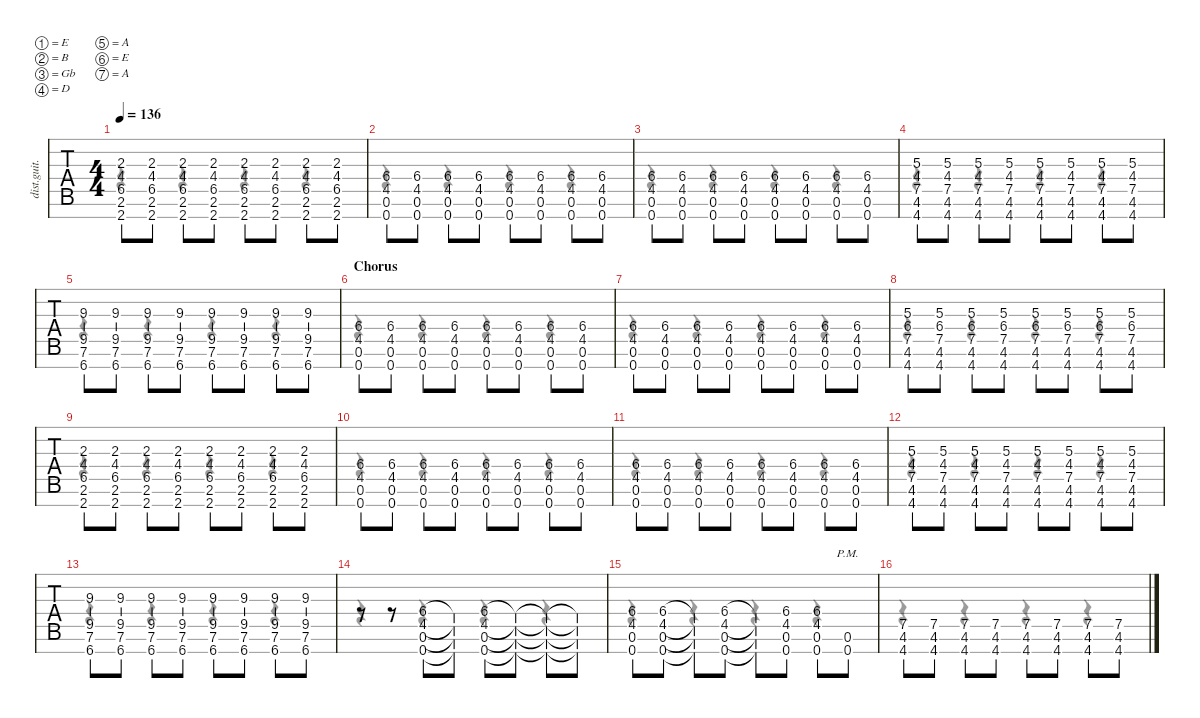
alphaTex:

\defaultSystemsLayout 4
\hideDynamics
\bracketExtendMode nobrackets
\track ("Rhythm Guitar 1" "dist.guit.") {instrument distortionguitar}
\staff {tabs}
\tuning (E4 B3 Gb3 D3 A2 E2 A1)
\voice
\ts (4 4)
\tempo 136
\clef g2
\ks c
(2.3{acc #} 4.4{acc #} 6.5{acc #} 2.6{acc #} 2.7).8{dy f beam Up} (2.3{acc #} 4.4{acc #} 6.5{acc #} 2.6{acc #} 2.7).8{beam Up} (2.3{acc #} 4.4{acc #} 6.5{acc #} 2.6{acc #} 2.7).8{beam Up} (2.3{acc #} 4.4{acc #} 6.5{acc #} 2.6{acc #} 2.7).8{beam Up} (2.3{acc #} 4.4{acc #} 6.5{acc #} 2.6{acc #} 2.7).8{beam Up} (2.3{acc #} 4.4{acc #} 6.5{acc #} 2.6{acc #} 2.7).8{beam Up} (2.3{acc #} 4.4{acc #} 6.5{acc #} 2.6{acc #} 2.7).8{beam Up} (2.3{acc #} 4.4{acc #} 6.5{acc #} 2.6{acc #} 2.7).8{beam Up} |
(6.4{acc #} 4.5{acc #} 0.6 0.7).8{beam Up} (6.4{acc #} 4.5{acc #} 0.6 0.7).8{beam Up} (6.4{acc #} 4.5{acc #} 0.6 0.7).8{beam Up} (6.4{acc #} 4.5{acc #} 0.6 0.7).8{beam Up} (6.4{acc #} 4.5{acc #} 0.6 0.7).8{beam Up} (6.4{acc #} 4.5{acc #} 0.6 0.7).8{beam Up} (6.4{acc #} 4.5{acc #} 0.6 0.7).8{beam Up} (6.4{acc #} 4.5{acc #} 0.6 0.7).8{beam Up} |
(6.4{acc #} 4.5{acc #} 0.6 0.7).8{beam Up} (6.4{acc #} 4.5{acc #} 0.6 0.7).8{beam Up} (6.4{acc #} 4.5{acc #} 0.6 0.7).8{beam Up} (6.4{acc #} 4.5{acc #} 0.6 0.7).8{beam Up} (6.4{acc #} 4.5{acc #} 0.6 0.7).8{beam Up} (6.4{acc #} 4.5{acc #} 0.6 0.7).8{beam Up} (6.4{acc #} 4.5{acc #} 0.6 0.7).8{beam Up} (6.4{acc #} 4.5{acc #} 0.6 0.7).8{beam Up} |
(5.3 4.4{acc #} 7.5 4.6{acc #} 4.7{acc #}).8{beam Up} (5.3 4.4{acc #} 7.5 4.6{acc #} 4.7{acc #}).8{beam Up} (5.3 4.4{acc #} 7.5 4.6{acc #} 4.7{acc #}).8{beam Up} (5.3 4.4{acc #} 7.5 4.6{acc #} 4.7{acc #}).8{beam Up} (5.3 4.4{acc #} 7.5 4.6{acc #} 4.7{acc #}).8{beam Up} (5.3 4.4{acc #} 7.5 4.6{acc #} 4.7{acc #}).8{beam Up} (5.3 4.4{acc #} 7.5 4.6{acc #} 4.7{acc #}).8{beam Up} (5.3 4.4{acc #} 7.5 4.6{acc #} 4.7{acc #}).8{beam Up} |
(9.3{acc #} 9.5{acc #} 7.6 6.7{acc #}).8{beam Up} (9.3{acc #} 9.5{acc #} 7.6 6.7{acc #}).8{beam Up} (9.3{acc #} 9.5{acc #} 7.6 6.7{acc #}).8{beam Up} (9.3{acc #} 9.5{acc #} 7.6 6.7{acc #}).8{beam Up} (9.3{acc #} 9.5{acc #} 7.6 6.7{acc #}).8{beam Up} (9.3{acc #} 9.5{acc #} 7.6 6.7{acc #}).8{beam Up} (9.3{acc #} 9.5{acc #} 7.6 6.7{acc #}).8{beam Up} (9.3{acc #} 9.5{acc #} 7.6 6.7{acc #}).8{beam Up} |
\section ("" "Chorus")
(6.4{acc #} 4.5{acc #} 0.6 0.7).8{beam Up} (6.4{acc #} 4.5{acc #} 0.6 0.7).8{beam Up} (6.4{acc #} 4.5{acc #} 0.6 0.7).8{beam Up} (6.4{acc #} 4.5{acc #} 0.6 0.7).8{beam Up} (6.4{acc #} 4.5{acc #} 0.6 0.7).8{beam Up} (6.4{acc #} 4.5{acc #} 0.6 0.7).8{beam Up} (6.4{acc #} 4.5{acc #} 0.6 0.7).8{beam Up} (6.4{acc #} 4.5{acc #} 0.6 0.7).8{beam Up} |
(6.4{acc #} 4.5{acc #} 0.6 0.7).8{beam Up} (6.4{acc #} 4.5{acc #} 0.6 0.7).8{beam Up} (6.4{acc #} 4.5{acc #} 0.6 0.7).8{beam Up} (6.4{acc #} 4.5{acc #} 0.6 0.7).8{beam Up} (6.4{acc #} 4.5{acc #} 0.6 0.7).8{beam Up} (6.4{acc #} 4.5{acc #} 0.6 0.7).8{beam Up} (6.4{acc #} 4.5{acc #} 0.6 0.7).8{beam Up} (6.4{acc #} 4.5{acc #} 0.6 0.7).8{beam Up} |
(5.3 6.4{acc #} 7.5 4.6{acc #} 4.7{acc #}).8{beam Up} (5.3 6.4{acc #} 7.5 4.6{acc #} 4.7{acc #}).8{beam Up} (5.3 6.4{acc #} 7.5 4.6{acc #} 4.7{acc #}).8{beam Up} (5.3 6.4{acc #} 7.5 4.6{acc #} 4.7{acc #}).8{beam Up} (5.3 6.4{acc #} 7.5 4.6{acc #} 4.7{acc #}).8{beam Up} (5.3 6.4{acc #} 7.5 4.6{acc #} 4.7{acc #}).8{beam Up} (5.3 6.4{acc #} 7.5 4.6{acc #} 4.7{acc #}).8{beam Up} (5.3 6.4{acc #} 7.5 4.6{acc #} 4.7{acc #}).8{beam Up} |
(2.3{acc #} 4.4{acc #} 6.5{acc #} 2.6{acc #} 2.7).8{beam Up} (2.3{acc #} 4.4{acc #} 6.5{acc #} 2.6{acc #} 2.7).8{beam Up} (2.3{acc #} 4.4{acc #} 6.5{acc #} 2.6{acc #} 2.7).8{beam Up} (2.3{acc #} 4.4{acc #} 6.5{acc #} 2.6{acc #} 2.7).8{beam Up} (2.3{acc #} 4.4{acc #} 6.5{acc #} 2.6{acc #} 2.7).8{beam Up} (2.3{acc #} 4.4{acc #} 6.5{acc #} 2.6{acc #} 2.7).8{beam Up} (2.3{acc #} 4.4{acc #} 6.5{acc #} 2.6{acc #} 2.7).8{beam Up} (2.3{acc #} 4.4{acc #} 6.5{acc #} 2.6{acc #} 2.7).8{beam Up} |
(6.4{acc #} 4.5{acc #} 0.6 0.7).8{beam Up} (6.4{acc #} 4.5{acc #} 0.6 0.7).8{beam Up} (6.4{acc #} 4.5{acc #} 0.6 0.7).8{beam Up} (6.4{acc #} 4.5{acc #} 0.6 0.7).8{beam Up} (6.4{acc #} 4.5{acc #} 0.6 0.7).8{beam Up} (6.4{acc #} 4.5{acc #} 0.6 0.7).8{beam Up} (6.4{acc #} 4.5{acc #} 0.6 0.7).8{beam Up} (6.4{acc #} 4.5{acc #} 0.6 0.7).8{beam Up} |
(6.4{acc #} 4.5{acc #} 0.6 0.7).8{beam Up} (6.4{acc #} 4.5{acc #} 0.6 0.7).8{beam Up} (6.4{acc #} 4.5{acc #} 0.6 0.7).8{beam Up} (6.4{acc #} 4.5{acc #} 0.6 0.7).8{beam Up} (6.4{acc #} 4.5{acc #} 0.6 0.7).8{beam Up} (6.4{acc #} 4.5{acc #} 0.6 0.7).8{beam Up} (6.4{acc #} 4.5{acc #} 0.6 0.7).8{beam Up} (6.4{acc #} 4.5{acc #} 0.6 0.7).8{beam Up} |
(5.3 4.4{acc #} 7.5 4.6{acc #} 4.7{acc #}).8{beam Up} (5.3 4.4{acc #} 7.5 4.6{acc #} 4.7{acc #}).8{beam Up} (5.3 4.4{acc #} 7.5 4.6{acc #} 4.7{acc #}).8{beam Up} (5.3 4.4{acc #} 7.5 4.6{acc #} 4.7{acc #}).8{beam Up} (5.3 4.4{acc #} 7.5 4.6{acc #} 4.7{acc #}).8{beam Up} (5.3 4.4{acc #} 7.5 4.6{acc #} 4.7{acc #}).8{beam Up} (5.3 4.4{acc #} 7.5 4.6{acc #} 4.7{acc #}).8{beam Up} (5.3 4.4{acc #} 7.5 4.6{acc #} 4.7{acc #}).8{beam Up} |
(9.3{acc #} 9.5{acc #} 7.6 6.7{acc #}).8{beam Up} (9.3{acc #} 9.5{acc #} 7.6 6.7{acc #}).8{beam Up} (9.3{acc #} 9.5{acc #} 7.6 6.7{acc #}).8{beam Up} (9.3{acc #} 9.5{acc #} 7.6 6.7{acc #}).8{beam Up} (9.3{acc #} 9.5{acc #} 7.6 6.7{acc #}).8{beam Up} (9.3{acc #} 9.5{acc #} 7.6 6.7{acc #}).8{beam Up} (9.3{acc #} 9.5{acc #} 7.6 6.7{acc #}).8{beam Up} (9.3{acc #} 9.5{acc #} 7.6 6.7{acc #}).8{beam Up} |
r.8{beam Up} r.8{beam Up} (6.4{acc #} 4.5{acc #} 0.6 0.7).8{beam Up} (6.4{t acc #} 4.5{t acc #} 0.6{t} 0.7{t}).8{beam Up} (6.4{acc #} 4.5{acc #} 0.6 0.7).8{beam Up} (6.4{t acc #} 4.5{t acc #} 0.6{t} 0.7{t}).8{beam Up} (6.4{t acc #} 4.5{t acc #} 0.6{t} 0.7{t}).8{beam Up} (6.4{t acc #} 4.5{t acc #} 0.6{t} 0.7{t}).8{beam Up} |
(6.4{acc #} 4.5{acc #} 0.6 0.7).8{beam Up} (6.4{acc #} 4.5{acc #} 0.6 0.7).8{beam Up} (6.4{t acc #} 4.5{t acc #} 0.6{t} 0.7{t}).8{beam Up} (6.4{acc #} 4.5{acc #} 0.6 0.7).8{beam Up} (6.4{t acc #} 4.5{t acc #} 0.6{t} 0.7{t}).8{beam Up} (6.4{acc #} 4.5{acc #} 0.6 0.7).8{beam Up} (6.4{acc #} 4.5{acc #} 0.6 0.7).8{beam Up} (0.6{pm} 0.7{pm}).8{beam Up} |
(7.5 4.6{acc #} 4.7{acc #}).8{beam Up} (7.5 4.6{acc #} 4.7{acc #}).8{beam Up} (7.5 4.6{acc #} 4.7{acc #}).8{beam Up} (7.5 4.6{acc #} 4.7{acc #}).8{beam Up} (7.5 4.6{acc #} 4.7{acc #}).8{beam Up} (7.5 4.6{acc #} 4.7{acc #}).8{beam Up} (7.5 4.6{acc #} 4.7{acc #}).8{beam Up} (7.5 4.6{acc #} 4.7{acc #}).8{beam Up}
\voice
\clef g2
\ottava regular
\simile none
\ks c
r.4{dy mf beam Down} r.4{beam Down} r.4{beam Down} r.4{beam Down} |
r.4{beam Down} r.4{beam Down} r.4{beam Down} r.4{beam Down} |
r.4{beam Down} r.4{beam Down} r.4{beam Down} r.4{beam Down} |
r.4{beam Down} r.4{beam Down} r.4{beam Down} r.4{beam Down} |
r.4{beam Down} r.4{beam Down} r.4{beam Down} r.4{beam Down} |
r.4{beam Down} r.4{beam Down} r.4{beam Down} r.4{beam Down} |
r.4{beam Down} r.4{beam Down} r.4{beam Down} r.4{beam Down} |
r.4{beam Down} r.4{beam Down} r.4{beam Down} r.4{beam Down} |
r.4{beam Down} r.4{beam Down} r.4{beam Down} r.4{beam Down} |
r.4{beam Down} r.4{beam Down} r.4{beam Down} r.4{beam Down} |
r.4{beam Down} r.4{beam Down} r.4{beam Down} r.4{beam Down} |
r.4{beam Down} r.4{beam Down} r.4{beam Down} r.4{beam Down} |
r.4{beam Down} r.4{beam Down} r.4{beam Down} r.4{beam Down} |
r.4{beam Down} r.4{beam Down} r.4{beam Down} r.4{beam Down} |
r.4{beam Down} r.4{beam Down} r.4{beam Down} r.4{beam Down} |
r.4{beam Down} r.4{beam Down} r.4{beam Down} r.4{beam Down}
